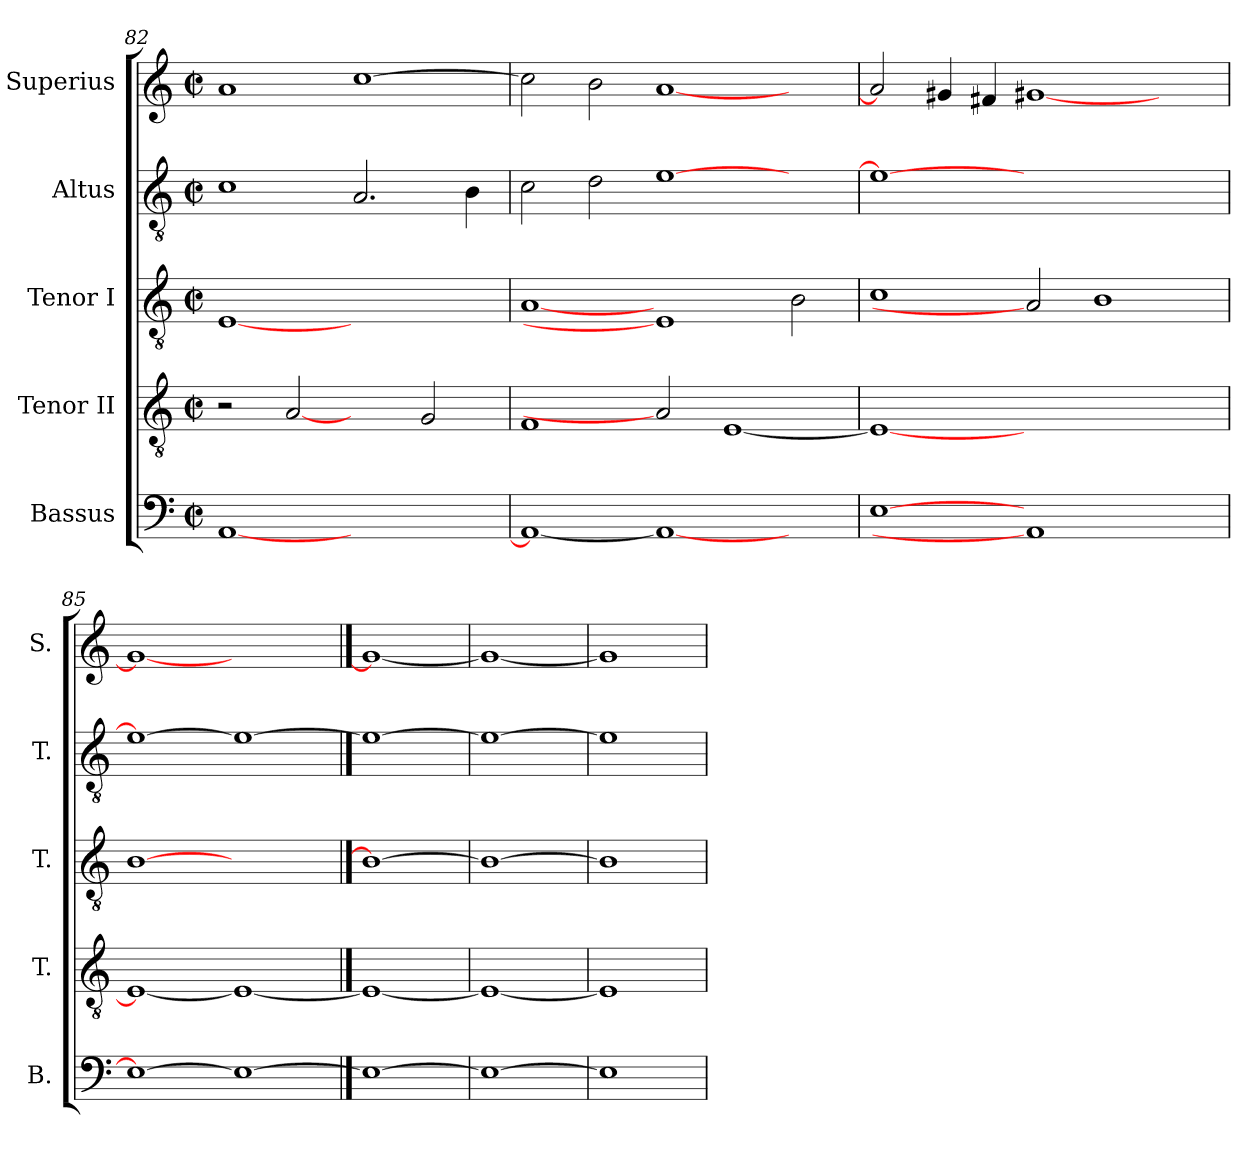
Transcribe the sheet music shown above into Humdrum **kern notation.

**kern	**kern	**kern	**kern	**kern
*part5	*part4	*part3	*part2	*part1
*staff5	*staff4	*staff3	*staff2	*staff1
*I"Bassus	*I"Tenor II	*I"Tenor I	*I"Altus	*I"Superius
*I'B.	*I'T.	*I'T.	*I'T.	*I'S.
!!LO:PB:g=z
*clefF4	*clefGv2	*clefGv2	*clefGv2	*clefG2
*	*ITrd7c12	*ITrd7c12	*ITrd7c12	*
*k[]	*k[]	*k[]	*k[]	*k[]
*C:	*C:	*C:	*C:	*C:
*M2/2	*M2/2	*M2/2	*M2/2	*M2/2
*met(c|)	*met(c|)	*met(c|)	*met(c|)	*met(c|)
=82	=82	=82	=82	=82
[<1AAi	2r	[1EEi	1Ci	1ai
.	[2AAi	.	.	.
1ryy	2ryy	1ryy	2.AAi/	[>1cci
.	2GGi/	.	.	.
.	.	.	4BBi\	.
=83	=83	=83	=83	=83
1AAi_<	1FFi	[1AAi	2Ci\	2cci\]
.	.	.	2Di\	2bi\
1AAi_	2AAi]	1EEi]	[>1Ei	[<1ai
.	[<1EEi	.	.	.
2ryy	.	2BBi\	2ryy	2ryy
=84	=84	=84	=84	=84
[>1Ei	1EEi_<	1Ci	1Ei_>	2ai/]
.	.	.	.	4g#Xi/
.	.	.	.	4f#Xi/
1AAi]	1.ryy	2AAi]	1.ryy	[<1g#Xi
.	.	1BBi	.	.
2ryy	.	.	.	2ryy
=85	=85	=85	=85	=85
1Ei_>	1EEi_<	[1BBi	1Ei_>	1g#i_<
1Ei_	1EEi_	1ryy	1Ei_	1ryy
==86	==86	==86	==86	==86
1Ei_	1EEi_	1BBi_	1Ei_	1g#i_
=87	=87	=87	=87	=87
1Ei_	1EEi_	1BBi_	1Ei_	1g#i_
=88	=88	=88	=88	=88
1Ei]	1EEi]	1BBi]	1Ei]	1g#i]
=	=	=	=	=
*-	*-	*-	*-	*-
